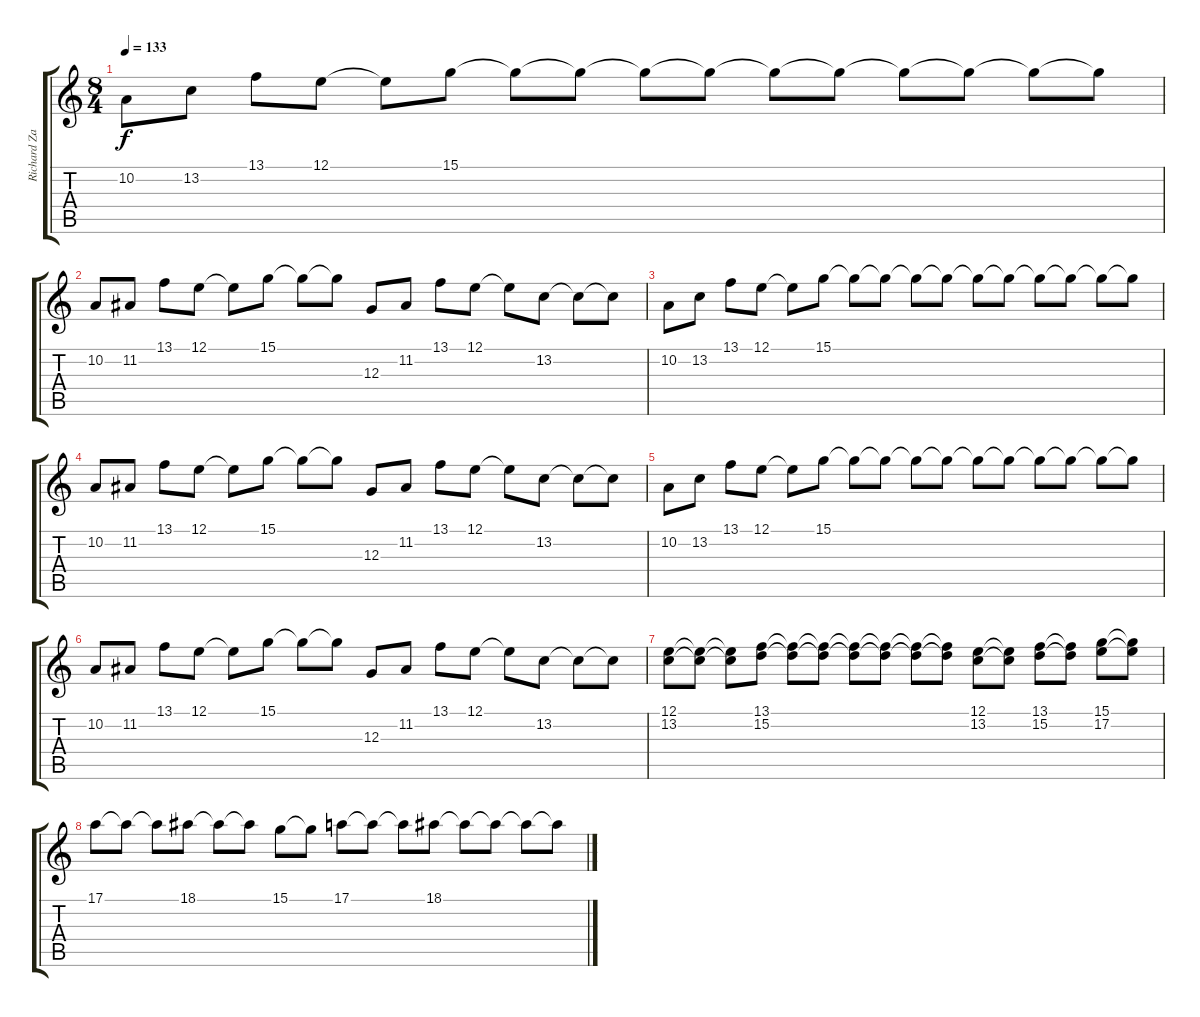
\track ("Richard Zander" "Richard Za") {instrument tremolostrings}
\staff {score tabs}
\tuning (E4 B3 G3 D3 A2 D2) {hide}
\ts (8 4)
\tempo 133
\clef g2
\ks c
10.2.8{dy f} 13.2.8 13.1.8 12.1.8 12.1{t}.8 15.1.8 15.1{t}.8 15.1{t}.8 15.1{t}.8 15.1{t}.8 15.1{t}.8 15.1{t}.8 15.1{t}.8 15.1{t}.8 15.1{t}.8 15.1{t}.8 |
10.2.8 11.2.8 13.1.8 12.1.8 12.1{t}.8 15.1.8 15.1{t}.8 15.1{t}.8 12.3.8 11.2.8 13.1.8 12.1.8 12.1{t}.8 13.2.8 13.2{t}.8 13.2{t}.8 |
10.2.8 13.2.8 13.1.8 12.1.8 12.1{t}.8 15.1.8 15.1{t}.8 15.1{t}.8 15.1{t}.8 15.1{t}.8 15.1{t}.8 15.1{t}.8 15.1{t}.8 15.1{t}.8 15.1{t}.8 15.1{t}.8 |
10.2.8 11.2.8 13.1.8 12.1.8 12.1{t}.8 15.1.8 15.1{t}.8 15.1{t}.8 12.3.8 11.2.8 13.1.8 12.1.8 12.1{t}.8 13.2.8 13.2{t}.8 13.2{t}.8 |
10.2.8 13.2.8 13.1.8 12.1.8 12.1{t}.8 15.1.8 15.1{t}.8 15.1{t}.8 15.1{t}.8 15.1{t}.8 15.1{t}.8 15.1{t}.8 15.1{t}.8 15.1{t}.8 15.1{t}.8 15.1{t}.8 |
10.2.8 11.2.8 13.1.8 12.1.8 12.1{t}.8 15.1.8 15.1{t}.8 15.1{t}.8 12.3.8 11.2.8 13.1.8 12.1.8 12.1{t}.8 13.2.8 13.2{t}.8 13.2{t}.8 |
(12.1 13.2).8{volume 10 instrument stringensemble1} (12.1{t} 13.2{t}).8 (12.1{t} 13.2{t}).8 (13.1 15.2).8 (13.1{t} 15.2{t}).8 (13.1{t} 15.2{t}).8 (13.1{t} 15.2{t}).8 (13.1{t} 15.2{t}).8 (13.1{t} 15.2{t}).8 (13.1{t} 15.2{t}).8 (12.1 13.2).8 (12.1{t} 13.2{t}).8 (13.1 15.2).8 (13.1{t} 15.2{t}).8 (15.1 17.2).8 (15.1{t} 17.2{t}).8 |
17.1.8 17.1{t}.8 17.1{t}.8 18.1.8 18.1{t}.8 18.1{t}.8 15.1.8 15.1{t}.8 17.1.8 17.1{t}.8 17.1{t}.8 18.1.8 18.1{t}.8 18.1{t}.8 18.1{t}.8 18.1{t}.8
